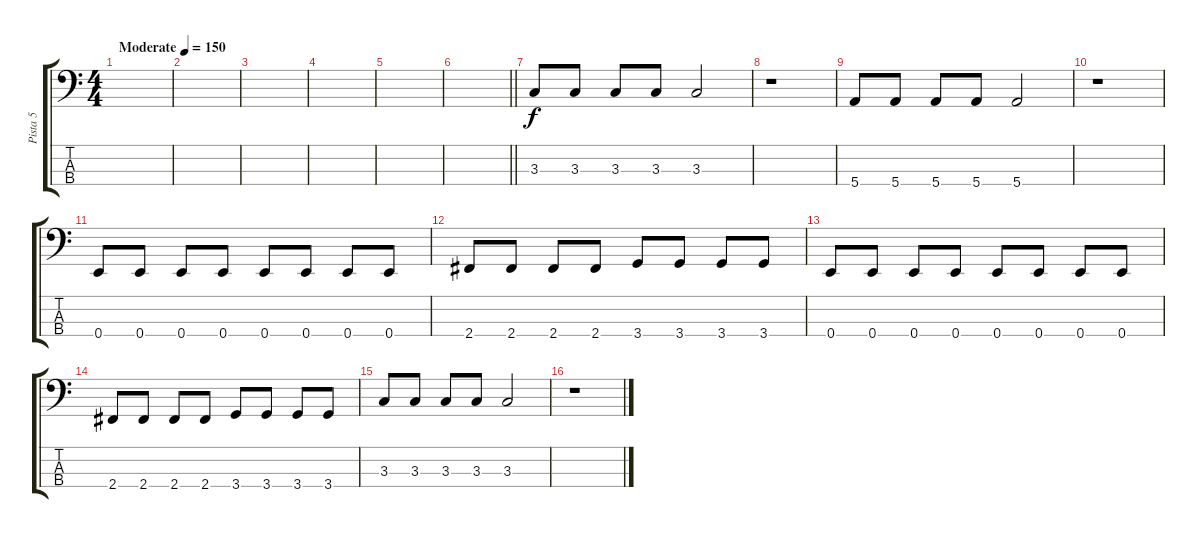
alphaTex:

\track ("Pista 5" "Pista 5") {instrument electricbassfinger}
\staff {score tabs}
\tuning (G2 D2 A1 E1) {hide}
\ts (4 4)
\tempo (150 "Moderate")
\clef f4
\ks c
|
|
|
|
|
\barLineRight lightlight
|
3.3.8 3.3.8 3.3.8 3.3.8 3.3.2 |
r.1 |
5.4.8 5.4.8 5.4.8 5.4.8 5.4.2 |
r.1 |
0.4.8 0.4.8 0.4.8 0.4.8 0.4.8 0.4.8 0.4.8 0.4.8 |
2.4.8 2.4.8 2.4.8 2.4.8 3.4.8 3.4.8 3.4.8 3.4.8 |
0.4.8 0.4.8 0.4.8 0.4.8 0.4.8 0.4.8 0.4.8 0.4.8 |
2.4.8 2.4.8 2.4.8 2.4.8 3.4.8 3.4.8 3.4.8 3.4.8 |
3.3.8 3.3.8 3.3.8 3.3.8 3.3.2 |
r.1
